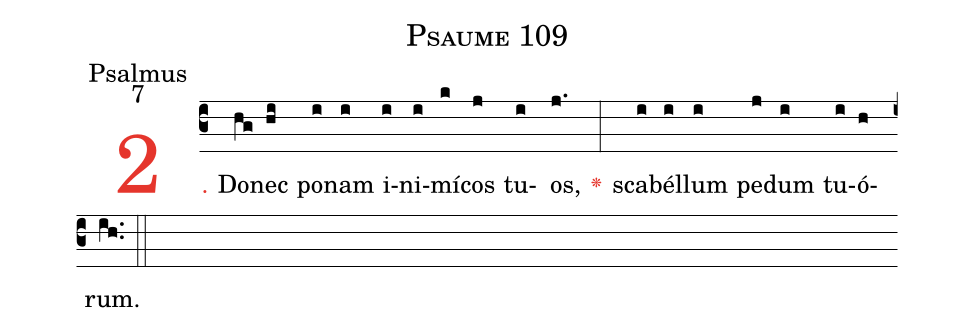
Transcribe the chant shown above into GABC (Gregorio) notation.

name:Psaume 109;
office-part:Psalmus;
mode:7;
%%
(c3) <c>2.</c> Do(hg)nec(hi) po(i)nam(i) i(i)ni(i){mí}(k){cos}(j) tu(i )os,(j.) <c><v>\greheightstar</v></c>(:) sca(i)bél(i)lum(i) pe(j)dum(i) tu(i)ó(h )rum.(ih..) (::)
